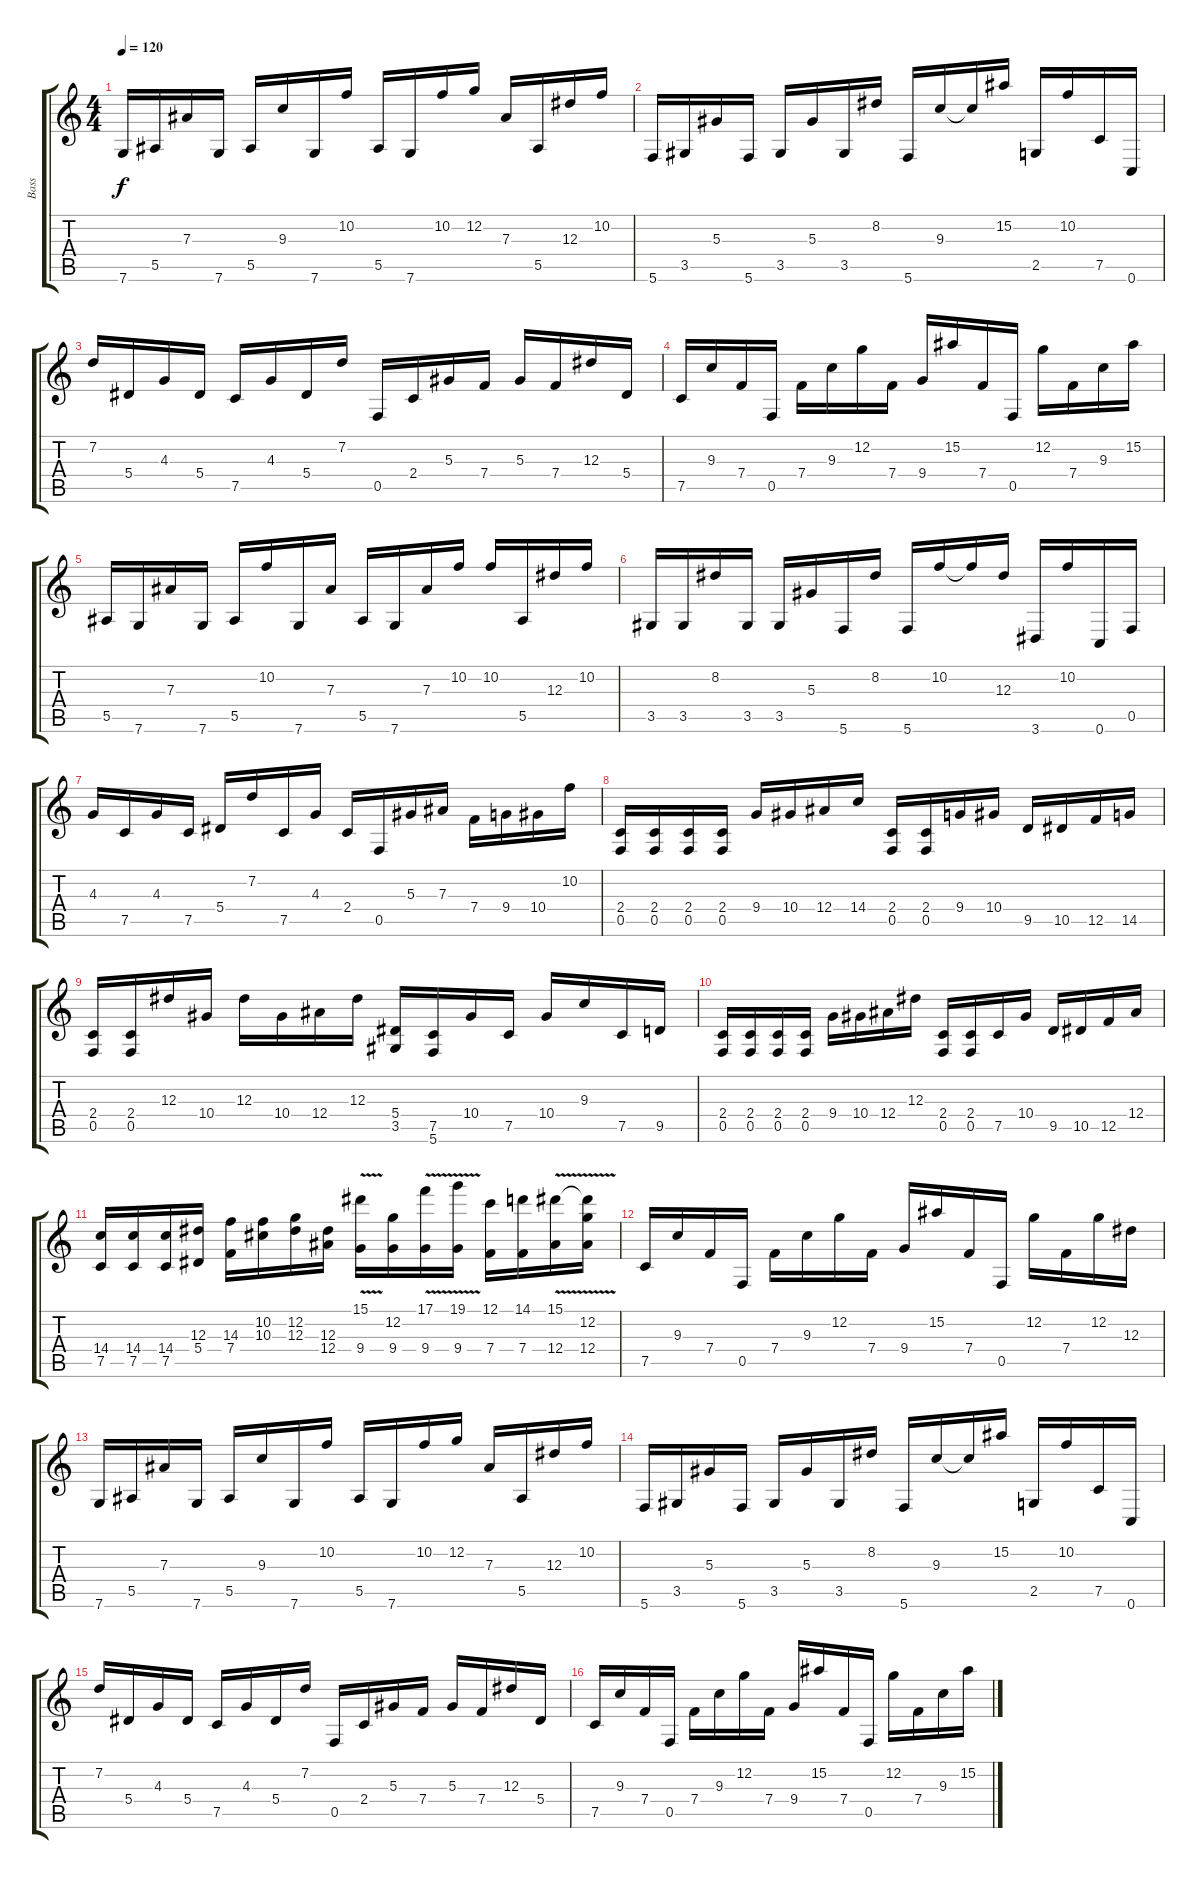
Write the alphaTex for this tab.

\track ("Bass" "Bass") {instrument electricbassfinger}
\staff {score tabs}
\tuning (C4 G3 Eb3 Bb2 F2 C2) {hide}
\ts (4 4)
\tempo 120
\clef g2
\ks c
7.6.16{dy f} 5.5.16 7.3.16 7.6.16 5.5.16 9.3.16 7.6.16 10.2.16 5.5.16 7.6.16 10.2.16 12.2.16 7.3.16 5.5.16 12.3.16 10.2.16 |
5.6.16 3.5.16 5.3.16 5.6.16 3.5.16 5.3.16 3.5.16 8.2.16 5.6.16 9.3.16 9.3{t}.16 15.2.16 2.5.16 10.2.16 7.5.16 0.6.16 |
7.2.16 5.4.16 4.3.16 5.4.16 7.5.16 4.3.16 5.4.16 7.2.16 0.5.16 2.4.16 5.3.16 7.4.16 5.3.16 7.4.16 12.3.16 5.4.16 |
7.5.16 9.3.16 7.4.16 0.5.16 7.4.16 9.3.16 12.2.16 7.4.16 9.4.16 15.2.16 7.4.16 0.5.16 12.2.16 7.4.16 9.3.16 15.2.16 |
5.5.16 7.6.16 7.3.16 7.6.16 5.5.16 10.2.16 7.6.16 7.3.16 5.5.16 7.6.16 7.3.16 10.2.16 10.2.16 5.5.16 12.3.16 10.2.16 |
3.5.16 3.5.16 8.2.16 3.5.16 3.5.16 5.3.16 5.6.16 8.2.16 5.6.16 10.2.16 10.2{t}.16 12.3.16 3.6.16 10.2.16 0.6.16 0.5.16 |
4.3.16 7.5.16 4.3.16 7.5.16 5.4.16 7.2.16 7.5.16 4.3.16 2.4.16 0.5.16 5.3.16 7.3.16 7.4.16 9.4.16 10.4.16 10.2.16 |
(2.4 0.5).16 (2.4 0.5).16 (2.4 0.5).16 (2.4 0.5).16 9.4.16 10.4.16 12.4.16 14.4.16 (2.4 0.5).16 (2.4 0.5).16 9.4.16 10.4.16 9.5.16 10.5.16 12.5.16 14.5.16 |
(2.4 0.5).16 (2.4 0.5).16 12.3.16 10.4.16 12.3.16 10.4.16 12.4.16 12.3.16 (5.4 3.5).16 (7.5 5.6).16 10.4.16 7.5.16 10.4.16 9.3.16 7.5.16 9.5.16 |
(2.4 0.5).16 (2.4 0.5).16 (2.4 0.5).16 (2.4 0.5).16 9.4.16 10.4.16 12.4.16 12.3.16 (2.4 0.5).16 (2.4 0.5).16 7.5.16 10.4.16 9.5.16 10.5.16 12.5.16 12.4.16 |
(14.4 7.5).16 (14.4 7.5).16 (14.4 7.5).16 (12.3 5.4).16 (14.3 7.4).16 (10.2 10.3).16 (12.2 12.3).16 (12.3 12.4).16 (15.1{v} 9.4).16 (12.2 9.4).16 (17.1{v} 9.4).16 (19.1{v} 9.4).16 (12.1 7.4).16 (14.1 7.4).16 (15.1{v} 12.4).16 (15.1{t} 12.2 12.4).16 |
7.5.16 9.3.16 7.4.16 0.5.16 7.4.16 9.3.16 12.2.16 7.4.16 9.4.16 15.2.16 7.4.16 0.5.16 12.2.16 7.4.16 12.2.16 12.3.16 |
7.6.16 5.5.16 7.3.16 7.6.16 5.5.16 9.3.16 7.6.16 10.2.16 5.5.16 7.6.16 10.2.16 12.2.16 7.3.16 5.5.16 12.3.16 10.2.16 |
5.6.16 3.5.16 5.3.16 5.6.16 3.5.16 5.3.16 3.5.16 8.2.16 5.6.16 9.3.16 9.3{t}.16 15.2.16 2.5.16 10.2.16 7.5.16 0.6.16 |
7.2.16 5.4.16 4.3.16 5.4.16 7.5.16 4.3.16 5.4.16 7.2.16 0.5.16 2.4.16 5.3.16 7.4.16 5.3.16 7.4.16 12.3.16 5.4.16 |
7.5.16 9.3.16 7.4.16 0.5.16 7.4.16 9.3.16 12.2.16 7.4.16 9.4.16 15.2.16 7.4.16 0.5.16 12.2.16 7.4.16 9.3.16 15.2.16
